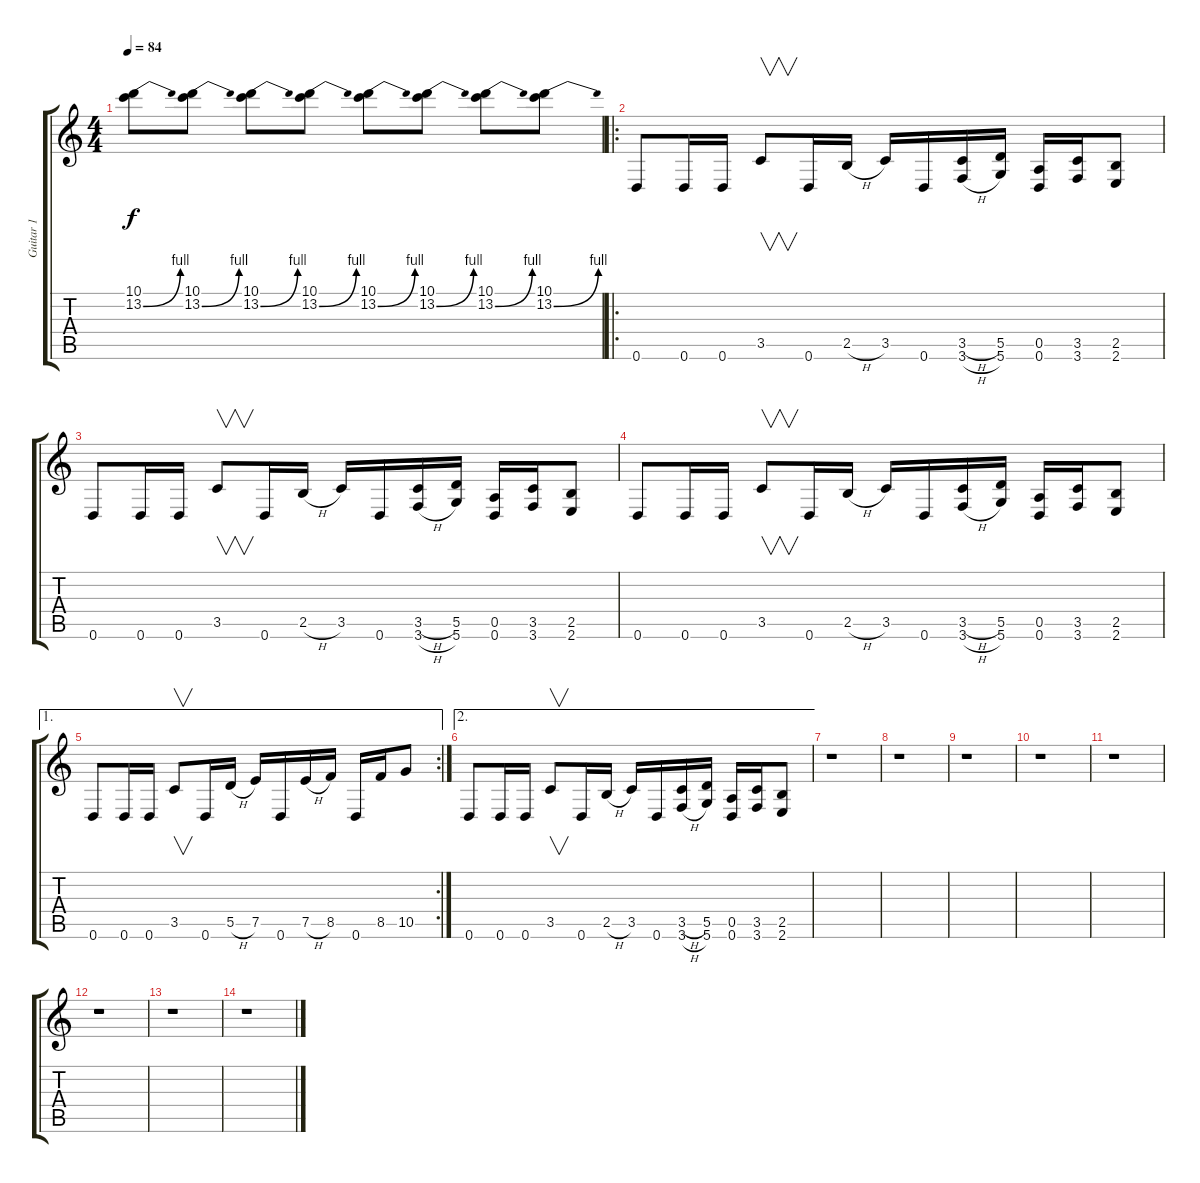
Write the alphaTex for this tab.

\track ("Guitar 1" "Guitar 1") {instrument distortionguitar}
\staff {score tabs}
\tuning (E4 B3 G3 D3 A2 D2) {hide}
\ts (4 4)
\tempo 84
\clef g2
\ks c
(10.1 13.2{be (bend 0 0 60 4)}).8{dy f} (10.1 13.2{be (bend 0 0 60 4)}).8 (10.1 13.2{be (bend 0 0 60 4)}).8 (10.1 13.2{be (bend 0 0 60 4)}).8 (10.1 13.2{be (bend 0 0 60 4)}).8 (10.1 13.2{be (bend 0 0 60 4)}).8 (10.1 13.2{be (bend 0 0 60 4)}).8 (10.1 13.2{be (bend 0 0 60 4)}).8 |
\ro
0.6.8 0.6.16 0.6.16 3.5.8{v} 0.6.16 2.5{h}.16 3.5.16 0.6.16 (3.5{h} 3.6{h}).16 (5.5 5.6).16 (0.5 0.6).16 (3.5 3.6).16 (2.5 2.6).8 |
0.6.8 0.6.16 0.6.16 3.5.8{v} 0.6.16 2.5{h}.16 3.5.16 0.6.16 (3.5{h} 3.6{h}).16 (5.5 5.6).16 (0.5 0.6).16 (3.5 3.6).16 (2.5 2.6).8 |
0.6.8 0.6.16 0.6.16 3.5.8{v} 0.6.16 2.5{h}.16 3.5.16 0.6.16 (3.5{h} 3.6{h}).16 (5.5 5.6).16 (0.5 0.6).16 (3.5 3.6).16 (2.5 2.6).8 |
\ae 1
\rc 2
0.6.8 0.6.16 0.6.16 3.5.8{v} 0.6.16 5.5{h}.16 7.5.16 0.6.16 7.5{h}.16 8.5.16 0.6.16 8.5.16 10.5.8 |
\ae 2
0.6.8 0.6.16 0.6.16 3.5.8{v} 0.6.16 2.5{h}.16 3.5.16 0.6.16 (3.5{h} 3.6{h}).16 (5.5 5.6).16 (0.5 0.6).16 (3.5 3.6).16 (2.5 2.6).8 |
r.1 |
r.1 |
r.1 |
r.1 |
r.1 |
r.1 |
r.1 |
r.1
